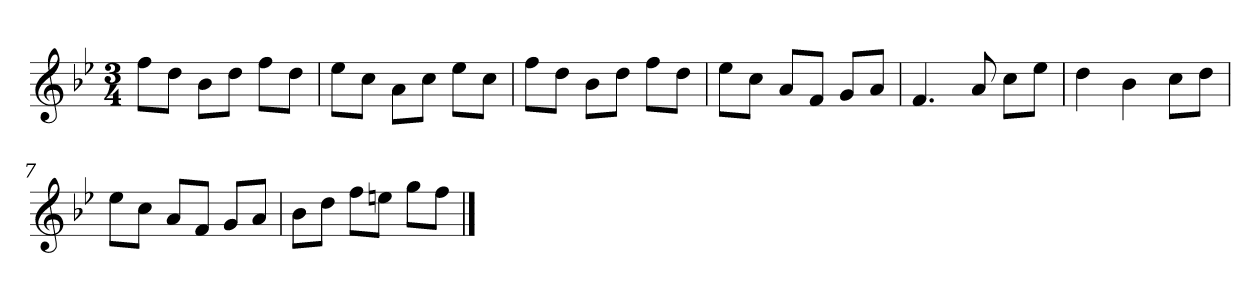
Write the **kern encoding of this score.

**kern
*part1
*staff1
*clefG2
*k[b-e-]
*B-:
*M3/4
=
8ff\L
8dd\J
8b-\L
8dd\J
8ff\L
8dd\J
=2
8ee-\L
8cc\J
8a\L
8cc\J
8ee-\L
8cc\J
=3
8ff\L
8dd\J
8b-\L
8dd\J
8ff\L
8dd\J
=4
8ee-\L
8cc\J
8a/L
8f/J
8g/L
8a/J
=5y
4.f
8a
8cc\L
8ee-\J
=6
4dd
4b-
8cc\L
8dd\J
=7
8ee-\L
8cc\J
8a/L
8f/J
8g/L
8a/J
=8
8b-\L
8dd\J
8ff\L
8een\J
8gg\L
8ff\J
==
*-
